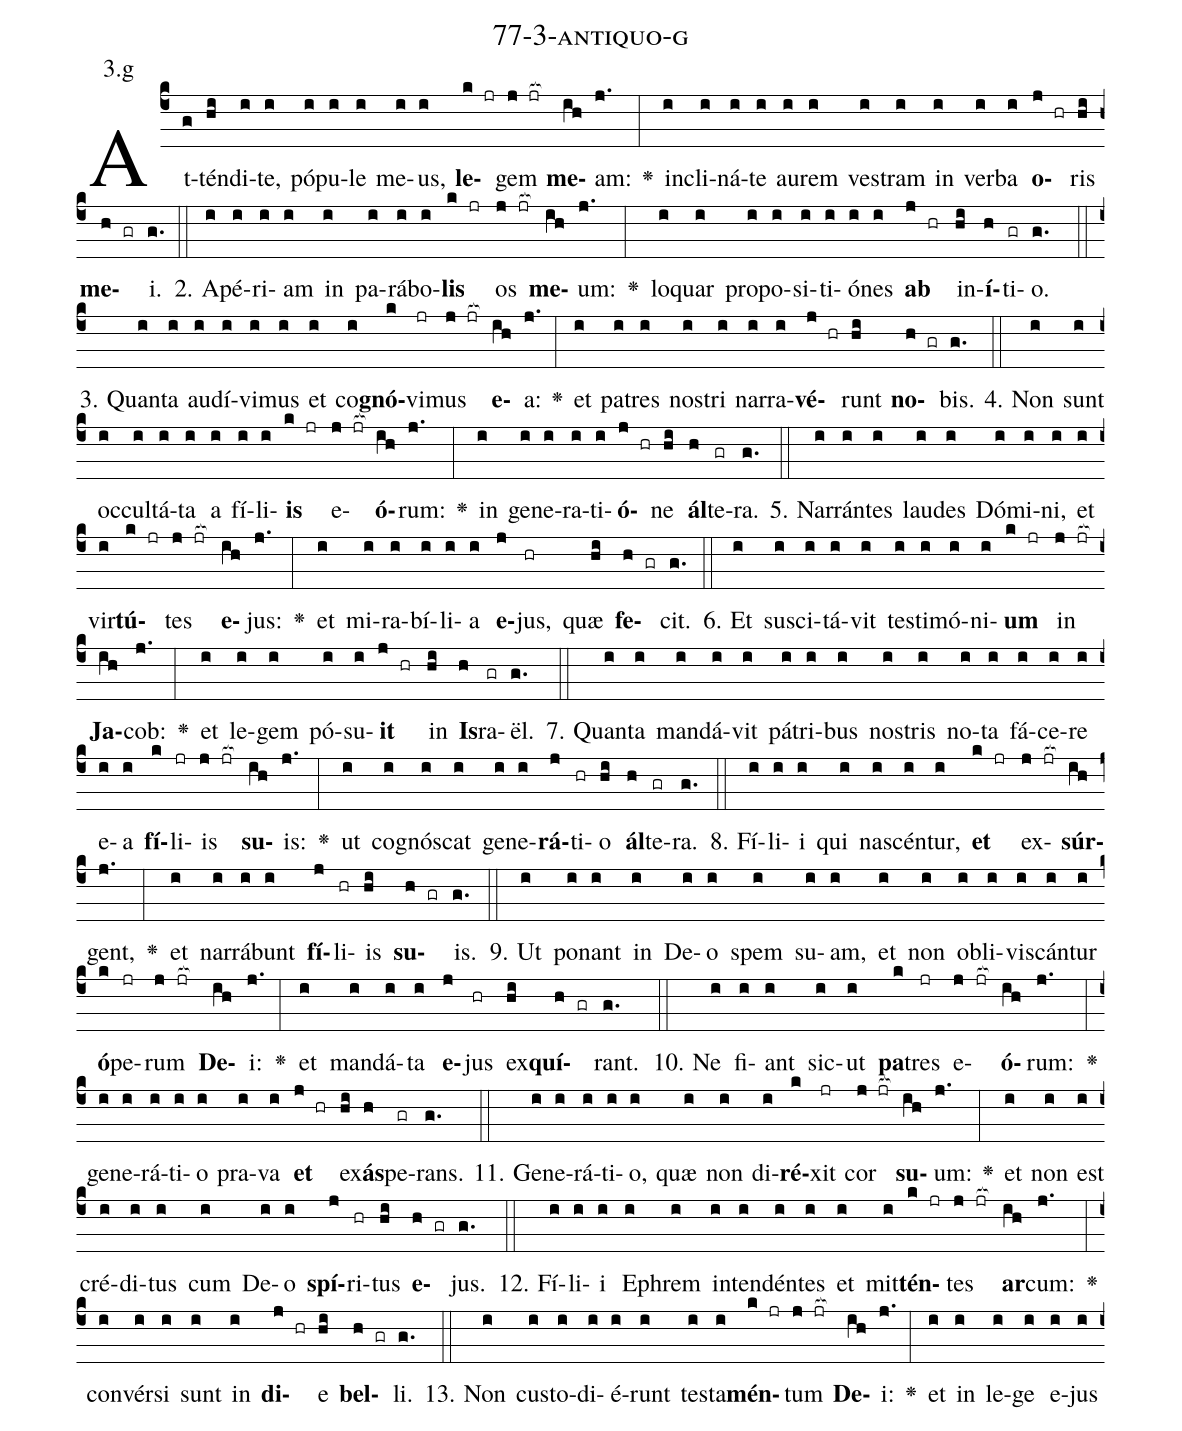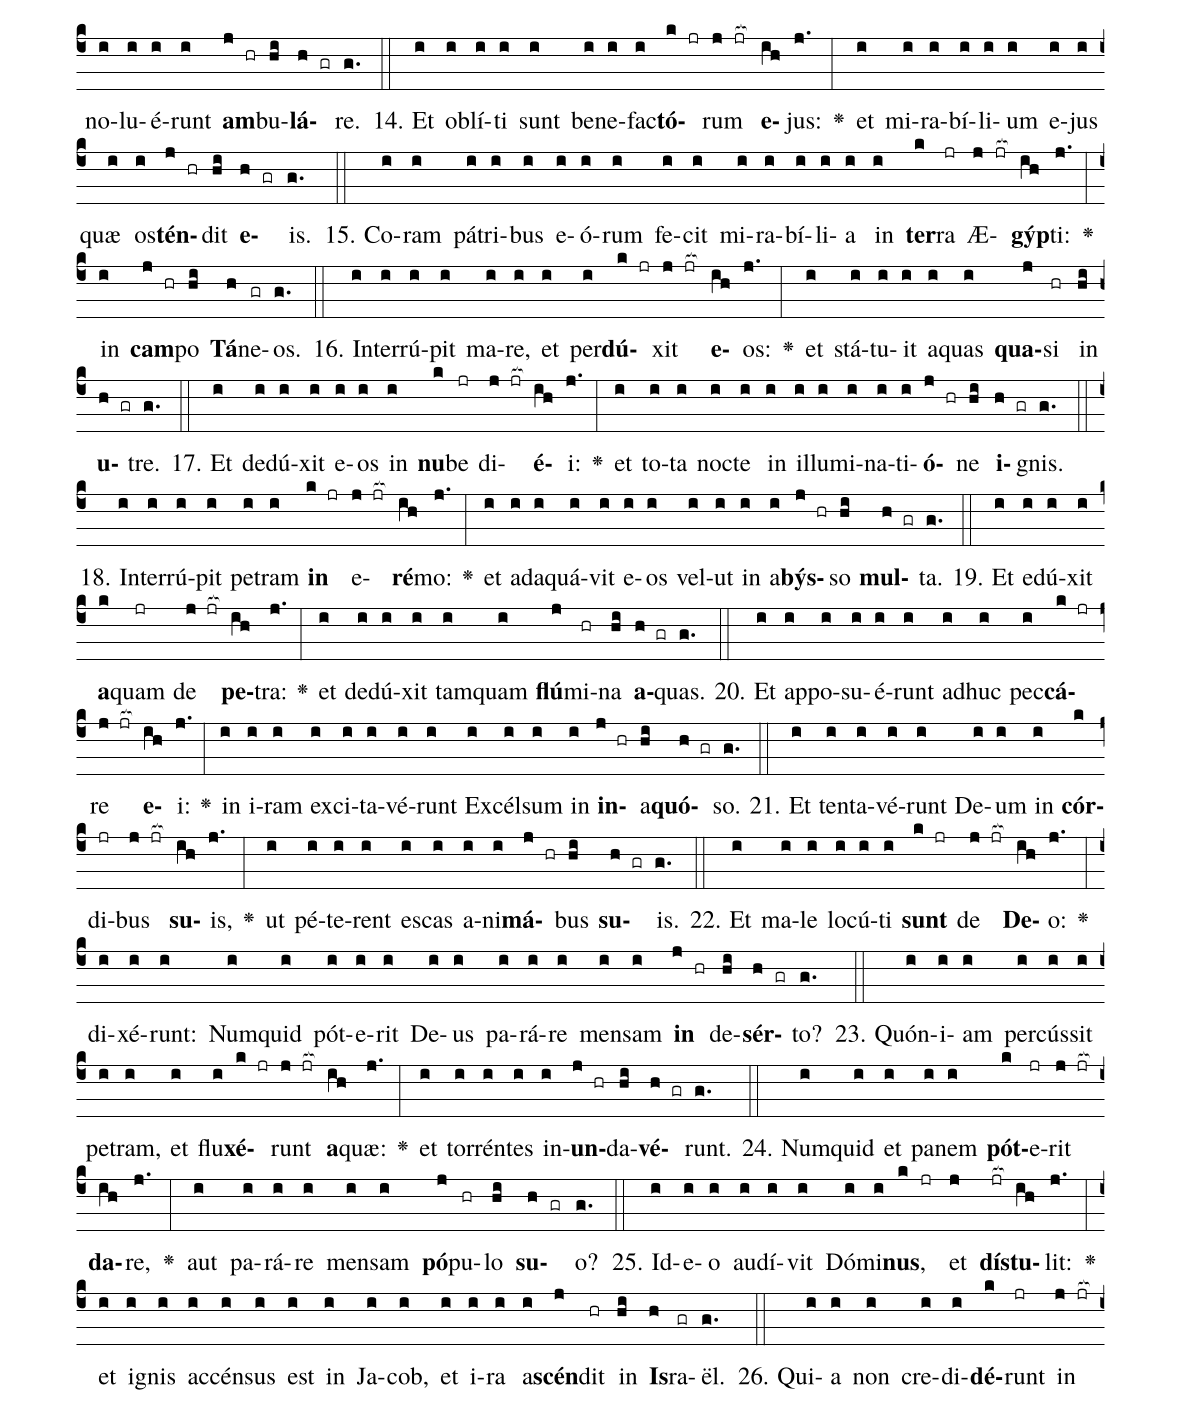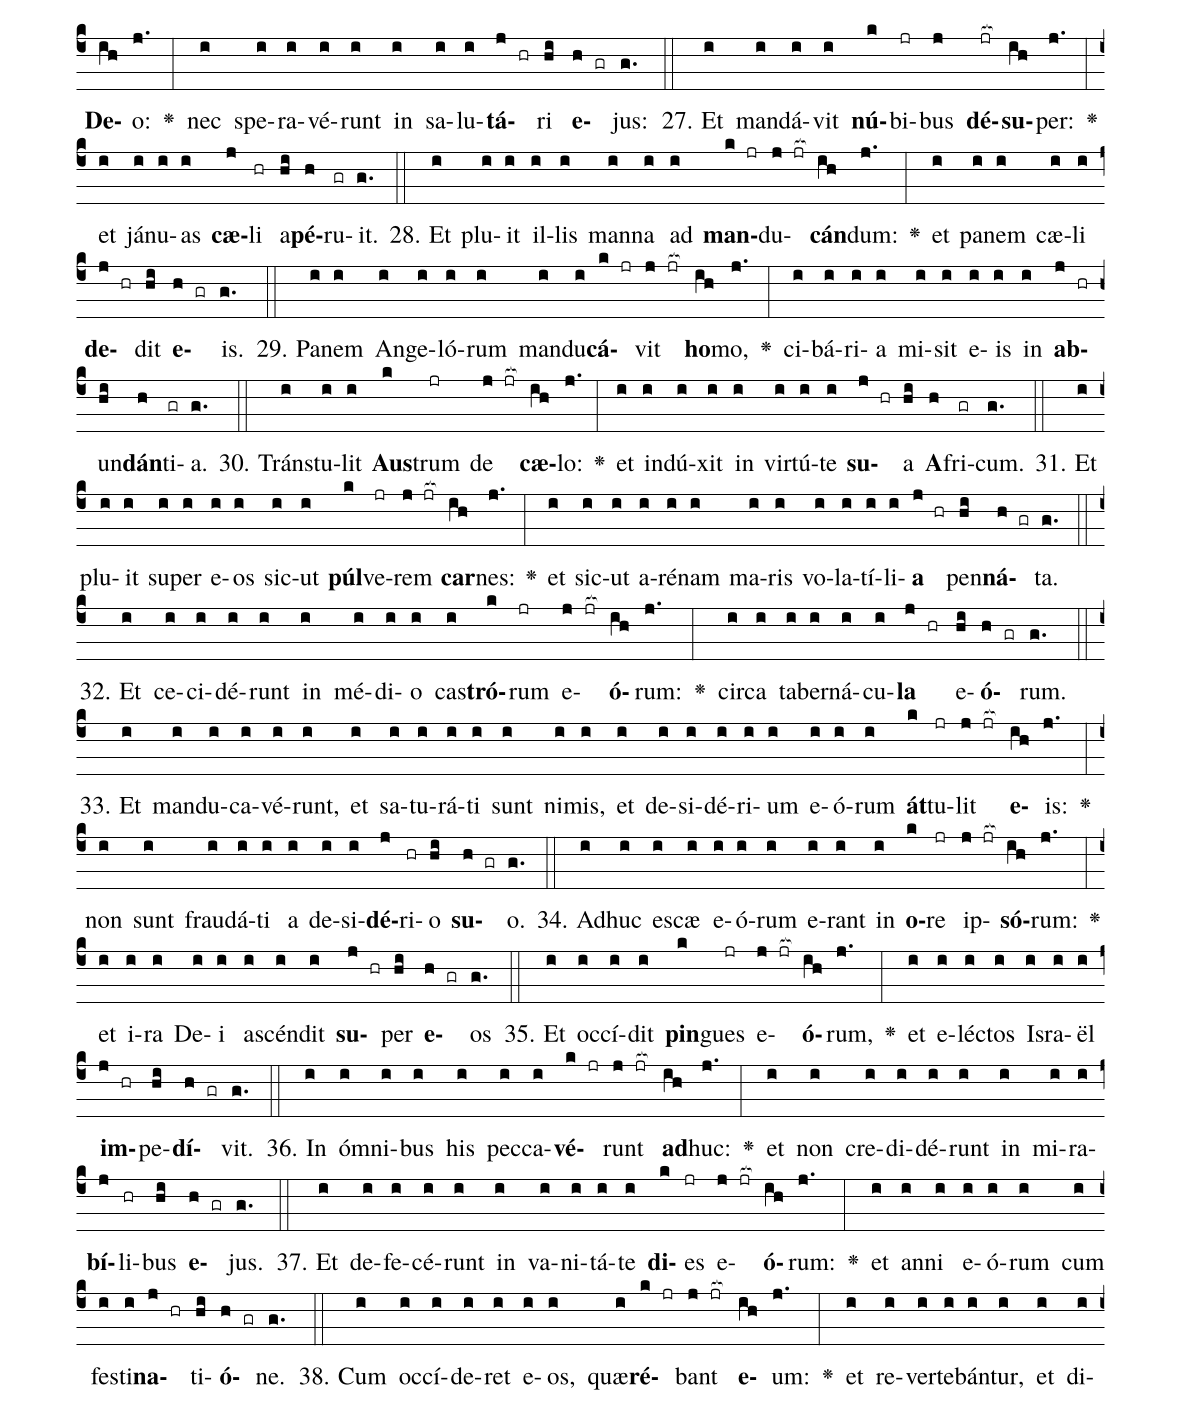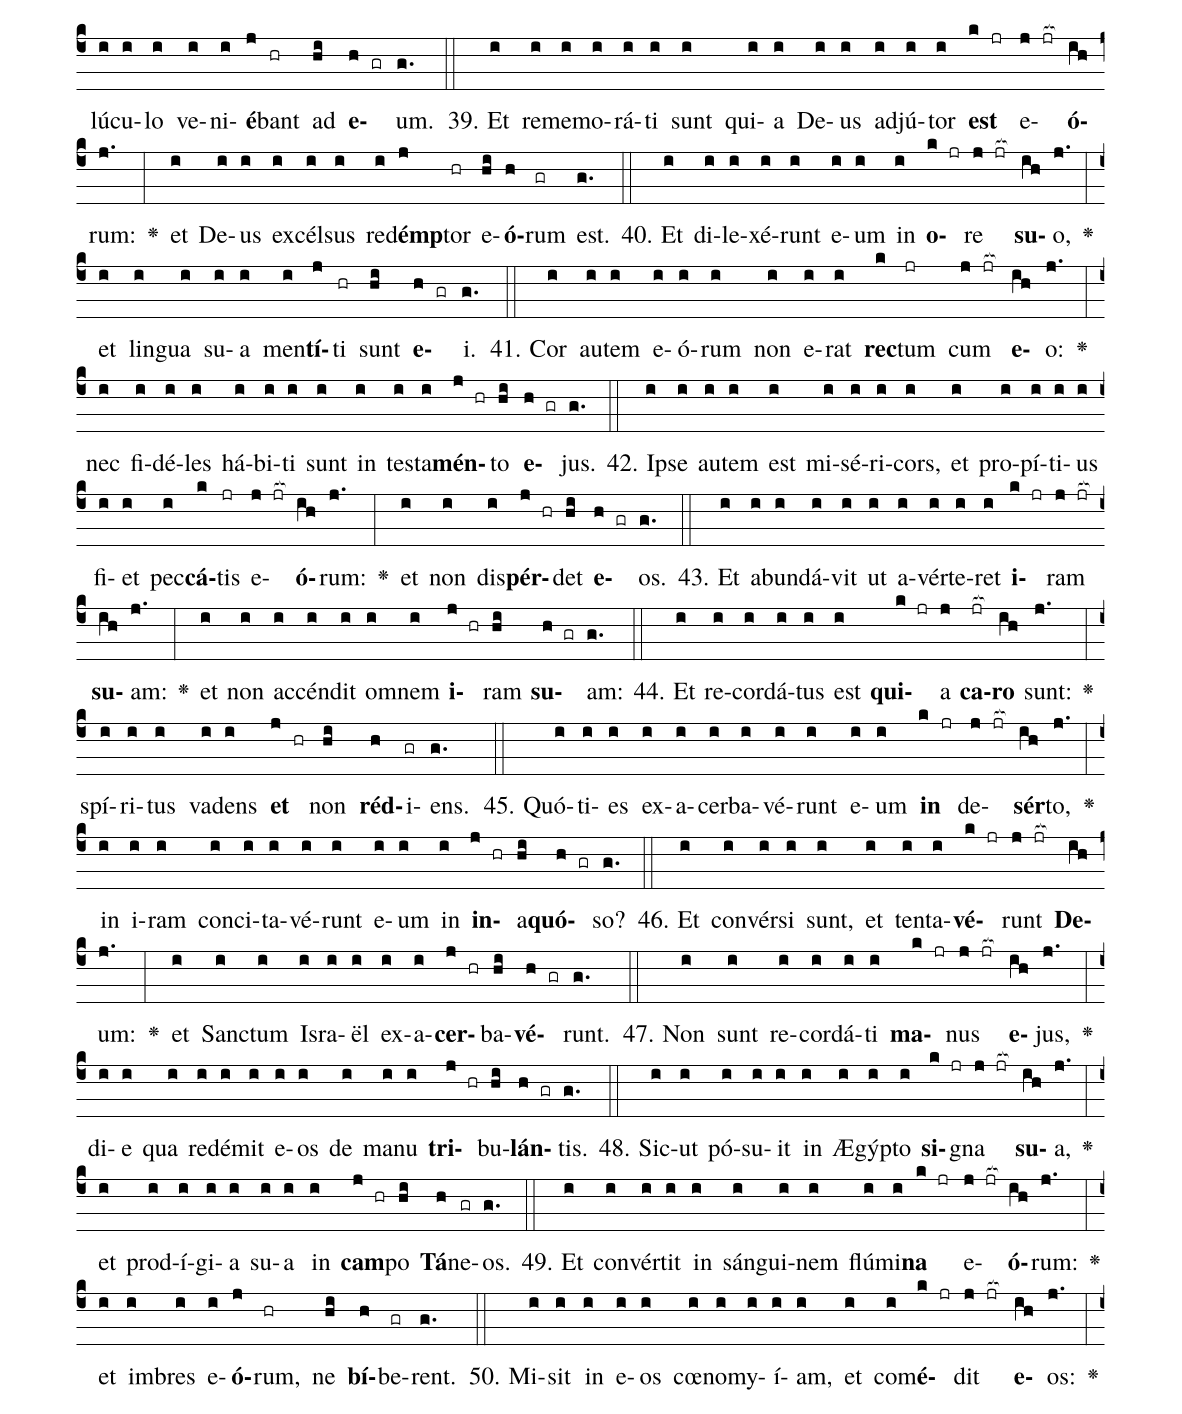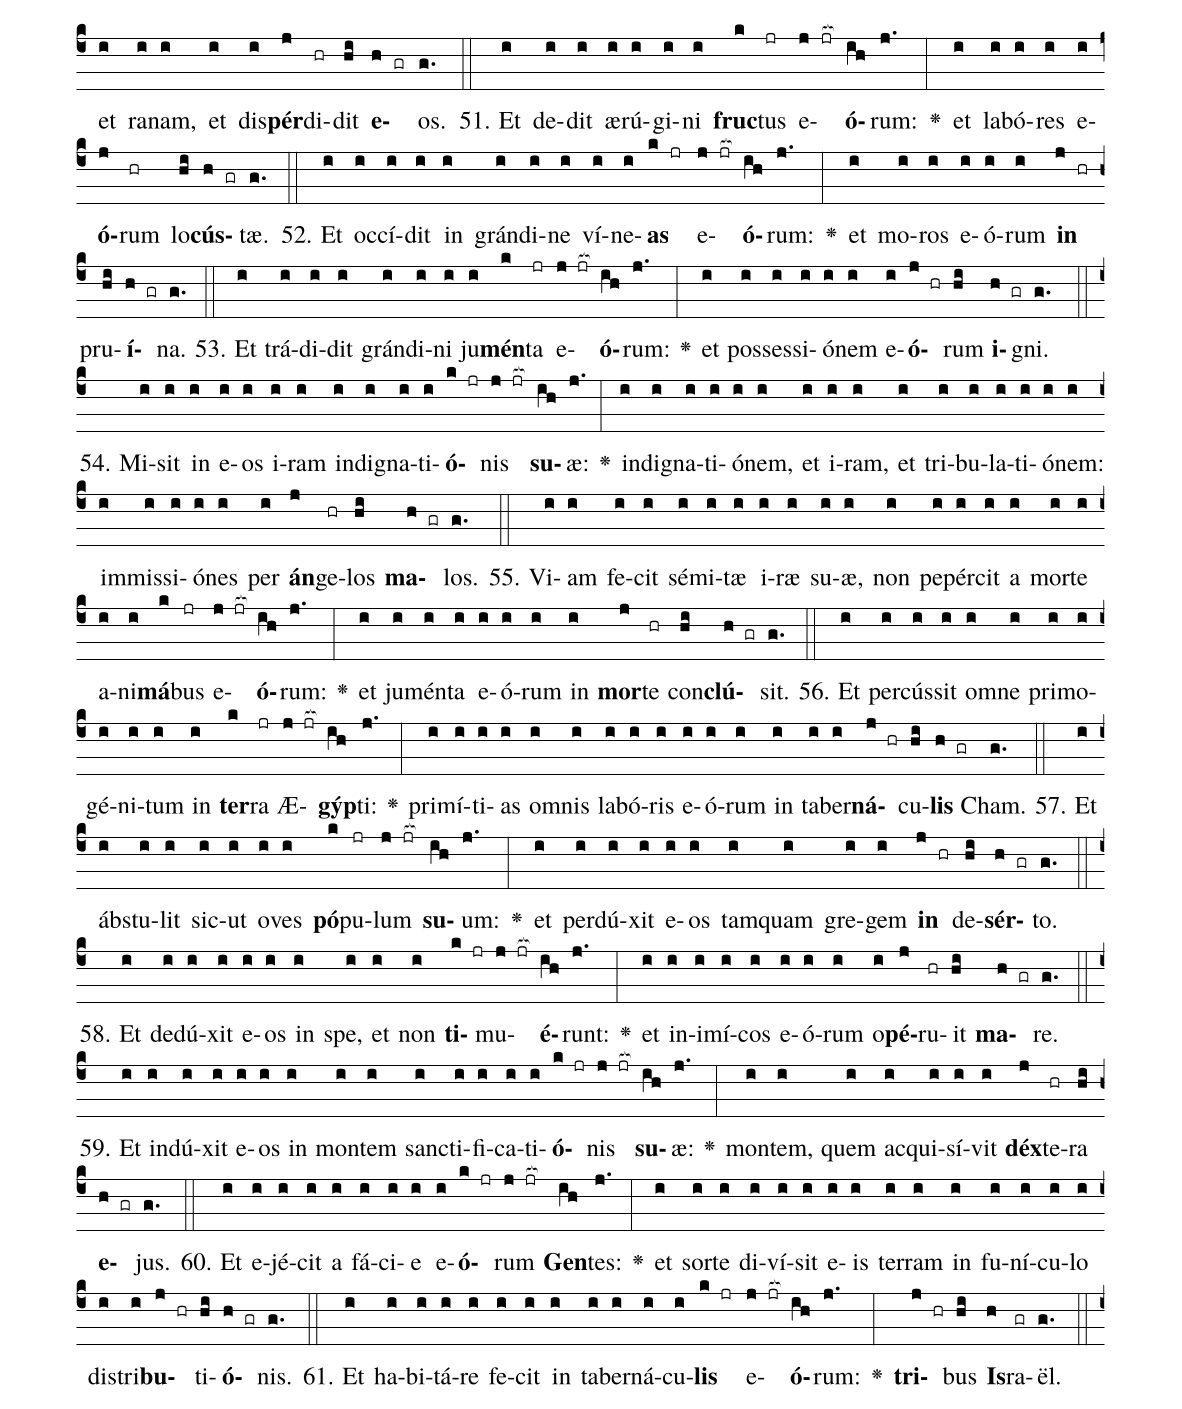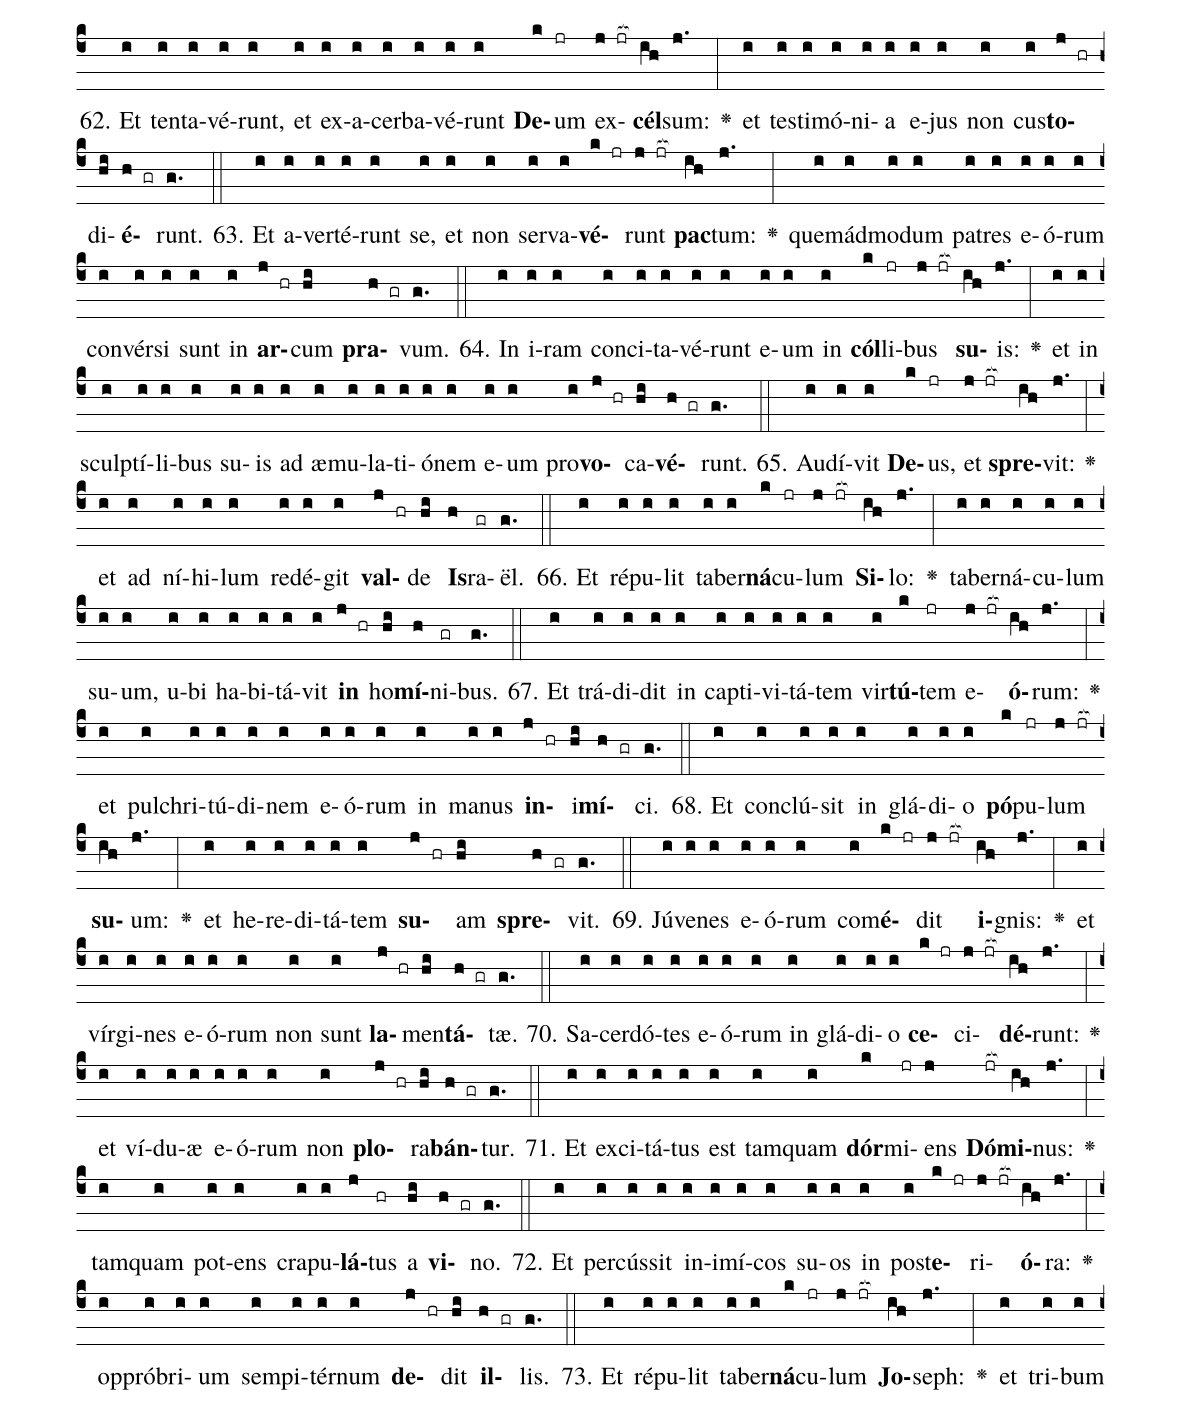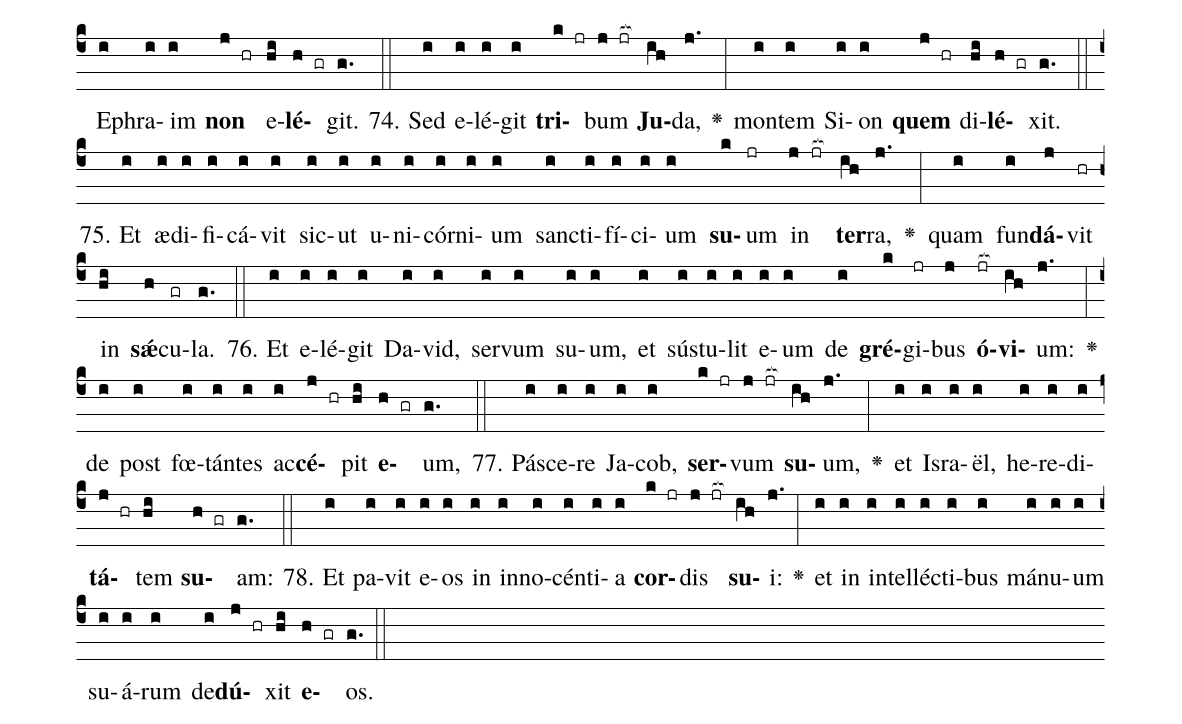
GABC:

name: 77-3-antiquo-g;
annotation: 3.g;
%%
(c4)At(g)tén(hi)di(i)te,(i) pó(i)pu(i)le(i) me(i)us,(i) <b>le</b>(k jr)gem(j jr[ocb:1{]) <b>me</b>(ih[ocb:0}])am:(j.) <v>\greheightstar</v>(:) in(i)cli(i)ná(i)te(i) au(i)rem(i) ves(i)tram(i) in(i) ver(i)ba(i) <b>o</b>(j hr)ris(hi) <b>me</b>(h gr)i.(g.) (::)
2. A(i)pé(i)ri(i)am(i) in(i) pa(i)rá(i)bo(i)<b>lis</b>(k jr) os(j jr[ocb:1{]) <b>me</b>(ih[ocb:0}])um:(j.) <v>\greheightstar</v>(:) lo(i)quar(i) pro(i)po(i)si(i)ti(i)ó(i)nes(i) <b>ab</b>(j hr) in(hi)<b>í</b>(h)ti(gr)o.(g.) (::)
3. Quan(i)ta(i) au(i)dí(i)vi(i)mus(i) et(i) co(i)<b>gnó</b>(k)vi(jr)mus(j jr[ocb:1{]) <b>e</b>(ih[ocb:0}])a:(j.) <v>\greheightstar</v>(:) et(i) pa(i)tres(i) nos(i)tri(i) nar(i)ra(i)<b>vé</b>(j hr)runt(hi) <b>no</b>(h gr)bis.(g.) (::)
4. Non(i) sunt(i) oc(i)cul(i)tá(i)ta(i) a(i) fí(i)li(i)<b>is</b>(k jr) e(j jr[ocb:1{])<b>ó</b>(ih[ocb:0}])rum:(j.) <v>\greheightstar</v>(:) in(i) ge(i)ne(i)ra(i)ti(i)<b>ó</b>(j hr)ne(hi) <b>ál</b>(h)te(gr)ra.(g.) (::)
5. Nar(i)rán(i)tes(i) lau(i)des(i) Dó(i)mi(i)ni,(i) et(i) vir(i)<b>tú</b>(k jr)tes(j jr[ocb:1{]) <b>e</b>(ih[ocb:0}])jus:(j.) <v>\greheightstar</v>(:) et(i) mi(i)ra(i)bí(i)li(i)a(i) <b>e</b>(j)jus,(hr) quæ(hi) <b>fe</b>(h gr)cit.(g.) (::)
6. Et(i) su(i)sci(i)tá(i)vit(i) tes(i)ti(i)mó(i)ni(i)<b>um</b>(k jr) in(j jr[ocb:1{]) <b>Ja</b>(ih[ocb:0}])cob:(j.) <v>\greheightstar</v>(:) et(i) le(i)gem(i) pó(i)su(i)<b>it</b>(j hr) in(hi) <b>Is</b>(h)ra(gr)ël.(g.) (::)
7. Quan(i)ta(i) man(i)dá(i)vit(i) pá(i)tri(i)bus(i) nos(i)tris(i) no(i)ta(i) fá(i)ce(i)re(i) e(i)a(i) <b>fí</b>(k)li(jr)is(j jr[ocb:1{]) <b>su</b>(ih[ocb:0}])is:(j.) <v>\greheightstar</v>(:) ut(i) co(i)gnós(i)cat(i) ge(i)ne(i)<b>rá</b>(j)ti(hr)o(hi) <b>ál</b>(h)te(gr)ra.(g.) (::)
8. Fí(i)li(i)i(i) qui(i) na(i)scén(i)tur,(i) <b>et</b>(k jr) ex(j jr[ocb:1{])<b>súr</b>(ih[ocb:0}])gent,(j.) <v>\greheightstar</v>(:) et(i) nar(i)rá(i)bunt(i) <b>fí</b>(j)li(hr)is(hi) <b>su</b>(h gr)is.(g.) (::)
9. Ut(i) po(i)nant(i) in(i) De(i)o(i) spem(i) su(i)am,(i) et(i) non(i) ob(i)li(i)vis(i)cán(i)tur(i) <b>ó</b>(k)pe(jr)rum(j jr[ocb:1{]) <b>De</b>(ih[ocb:0}])i:(j.) <v>\greheightstar</v>(:) et(i) man(i)dá(i)ta(i) <b>e</b>(j)jus(hr) ex(hi)<b>quí</b>(h gr)rant.(g.) (::)
10. Ne(i) fi(i)ant(i) sic(i)ut(i) <b>pa</b>(k)tres(jr) e(j jr[ocb:1{])<b>ó</b>(ih[ocb:0}])rum:(j.) <v>\greheightstar</v>(:) ge(i)ne(i)rá(i)ti(i)o(i) pra(i)va(i) <b>et</b>(j hr) ex(hi)<b>ás</b>(h)pe(gr)rans.(g.) (::)
11. Ge(i)ne(i)rá(i)ti(i)o,(i) quæ(i) non(i) di(i)<b>ré</b>(k)xit(jr) cor(j jr[ocb:1{]) <b>su</b>(ih[ocb:0}])um:(j.) <v>\greheightstar</v>(:) et(i) non(i) est(i) cré(i)di(i)tus(i) cum(i) De(i)o(i) <b>spí</b>(j)ri(hr)tus(hi) <b>e</b>(h gr)jus.(g.) (::)
12. Fí(i)li(i)i(i) E(i)phrem(i) in(i)ten(i)dén(i)tes(i) et(i) mit(i)<b>tén</b>(k jr)tes(j jr[ocb:1{]) <b>ar</b>(ih[ocb:0}])cum:(j.) <v>\greheightstar</v>(:) con(i)vér(i)si(i) sunt(i) in(i) <b>di</b>(j hr)e(hi) <b>bel</b>(h gr)li.(g.) (::)
13. Non(i) cus(i)to(i)di(i)é(i)runt(i) tes(i)ta(i)<b>mén</b>(k jr)tum(j jr[ocb:1{]) <b>De</b>(ih[ocb:0}])i:(j.) <v>\greheightstar</v>(:) et(i) in(i) le(i)ge(i) e(i)jus(i) no(i)lu(i)é(i)runt(i) <b>am</b>(j hr)bu(hi)<b>lá</b>(h gr)re.(g.) (::)
14. Et(i) ob(i)lí(i)ti(i) sunt(i) be(i)ne(i)fac(i)<b>tó</b>(k jr)rum(j jr[ocb:1{]) <b>e</b>(ih[ocb:0}])jus:(j.) <v>\greheightstar</v>(:) et(i) mi(i)ra(i)bí(i)li(i)um(i) e(i)jus(i) quæ(i) os(i)<b>tén</b>(j hr)dit(hi) <b>e</b>(h gr)is.(g.) (::)
15. Co(i)ram(i) pá(i)tri(i)bus(i) e(i)ó(i)rum(i) fe(i)cit(i) mi(i)ra(i)bí(i)li(i)a(i) in(i) <b>ter</b>(k)ra(jr) Æ(j jr[ocb:1{])<b>gýp</b>(ih[ocb:0}])ti:(j.) <v>\greheightstar</v>(:) in(i) <b>cam</b>(j hr)po(hi) <b>Tá</b>(h)ne(gr)os.(g.) (::)
16. In(i)ter(i)rú(i)pit(i) ma(i)re,(i) et(i) per(i)<b>dú</b>(k jr)xit(j jr[ocb:1{]) <b>e</b>(ih[ocb:0}])os:(j.) <v>\greheightstar</v>(:) et(i) stá(i)tu(i)it(i) a(i)quas(i) <b>qua</b>(j)si(hr) in(hi) <b>u</b>(h gr)tre.(g.) (::)
17. Et(i) de(i)dú(i)xit(i) e(i)os(i) in(i) <b>nu</b>(k)be(jr) di(j jr[ocb:1{])<b>é</b>(ih[ocb:0}])i:(j.) <v>\greheightstar</v>(:) et(i) to(i)ta(i) noc(i)te(i) in(i) il(i)lu(i)mi(i)na(i)ti(i)<b>ó</b>(j hr)ne(hi) <b>i</b>(h gr)gnis.(g.) (::)
18. In(i)ter(i)rú(i)pit(i) pe(i)tram(i) <b>in</b>(k jr) e(j jr[ocb:1{])<b>ré</b>(ih[ocb:0}])mo:(j.) <v>\greheightstar</v>(:) et(i) ad(i)a(i)quá(i)vit(i) e(i)os(i) vel(i)ut(i) in(i) a(i)<b>býs</b>(j hr)so(hi) <b>mul</b>(h gr)ta.(g.) (::)
19. Et(i) e(i)dú(i)xit(i) <b>a</b>(k)quam(jr) de(j jr[ocb:1{]) <b>pe</b>(ih[ocb:0}])tra:(j.) <v>\greheightstar</v>(:) et(i) de(i)dú(i)xit(i) tam(i)quam(i) <b>flú</b>(j)mi(hr)na(hi) <b>a</b>(h gr)quas.(g.) (::)
20. Et(i) ap(i)po(i)su(i)é(i)runt(i) ad(i)huc(i) pec(i)<b>cá</b>(k jr)re(j jr[ocb:1{]) <b>e</b>(ih[ocb:0}])i:(j.) <v>\greheightstar</v>(:) in(i) i(i)ram(i) ex(i)ci(i)ta(i)vé(i)runt(i) Ex(i)cél(i)sum(i) in(i) <b>in</b>(j hr)a(hi)<b>quó</b>(h gr)so.(g.) (::)
21. Et(i) ten(i)ta(i)vé(i)runt(i) De(i)um(i) in(i) <b>cór</b>(k)di(jr)bus(j jr[ocb:1{]) <b>su</b>(ih[ocb:0}])is,(j.) <v>\greheightstar</v>(:) ut(i) pé(i)te(i)rent(i) es(i)cas(i) a(i)ni(i)<b>má</b>(j hr)bus(hi) <b>su</b>(h gr)is.(g.) (::)
22. Et(i) ma(i)le(i) lo(i)cú(i)ti(i) <b>sunt</b>(k jr) de(j jr[ocb:1{]) <b>De</b>(ih[ocb:0}])o:(j.) <v>\greheightstar</v>(:) di(i)xé(i)runt:(i) Num(i)quid(i) pót(i)e(i)rit(i) De(i)us(i) pa(i)rá(i)re(i) men(i)sam(i) <b>in</b>(j hr) de(hi)<b>sér</b>(h gr)to?(g.) (::)
23. Quón(i)i(i)am(i) per(i)cús(i)sit(i) pe(i)tram,(i) et(i) flu(i)<b>xé</b>(k jr)runt(j jr[ocb:1{]) <b>a</b>(ih[ocb:0}])quæ:(j.) <v>\greheightstar</v>(:) et(i) tor(i)rén(i)tes(i) in(i)<b>un</b>(j hr)da(hi)<b>vé</b>(h gr)runt.(g.) (::)
24. Num(i)quid(i) et(i) pa(i)nem(i) <b>pót</b>(k)e(jr)rit(j jr[ocb:1{]) <b>da</b>(ih[ocb:0}])re,(j.) <v>\greheightstar</v>(:) aut(i) pa(i)rá(i)re(i) men(i)sam(i) <b>pó</b>(j)pu(hr)lo(hi) <b>su</b>(h gr)o?(g.) (::)
25. Id(i)e(i)o(i) au(i)dí(i)vit(i) Dó(i)mi(i)<b>nus</b>,(k jr) et(j) <b>dís</b>(jr[ocb:1{])<b>tu</b>(ih[ocb:0}])lit:(j.) <v>\greheightstar</v>(:) et(i) i(i)gnis(i) ac(i)cén(i)sus(i) est(i) in(i) Ja(i)cob,(i) et(i) i(i)ra(i) a(i)<b>scén</b>(j)dit(hr) in(hi) <b>Is</b>(h)ra(gr)ël.(g.) (::)
26. Qui(i)a(i) non(i) cre(i)di(i)<b>dé</b>(k)runt(jr) in(j jr[ocb:1{]) <b>De</b>(ih[ocb:0}])o:(j.) <v>\greheightstar</v>(:) nec(i) spe(i)ra(i)vé(i)runt(i) in(i) sa(i)lu(i)<b>tá</b>(j hr)ri(hi) <b>e</b>(h gr)jus:(g.) (::)
27. Et(i) man(i)dá(i)vit(i) <b>nú</b>(k)bi(jr)bus(j) <b>dé</b>(jr[ocb:1{])<b>su</b>(ih[ocb:0}])per:(j.) <v>\greheightstar</v>(:) et(i) já(i)nu(i)as(i) <b>cæ</b>(j)li(hr) a(hi)<b>pé</b>(h)ru(gr)it.(g.) (::)
28. Et(i) plu(i)it(i) il(i)lis(i) man(i)na(i) ad(i) <b>man</b>(k jr)du(j jr[ocb:1{])<b>cán</b>(ih[ocb:0}])dum:(j.) <v>\greheightstar</v>(:) et(i) pa(i)nem(i) cæ(i)li(i) <b>de</b>(j hr)dit(hi) <b>e</b>(h gr)is.(g.) (::)
29. Pa(i)nem(i) An(i)ge(i)ló(i)rum(i) man(i)du(i)<b>cá</b>(k jr)vit(j jr[ocb:1{]) <b>ho</b>(ih[ocb:0}])mo,(j.) <v>\greheightstar</v>(:) ci(i)bá(i)ri(i)a(i) mi(i)sit(i) e(i)is(i) in(i) <b>ab</b>(j hr)un(hi)<b>dán</b>(h)ti(gr)a.(g.) (::)
30. Tráns(i)tu(i)lit(i) <b>Aus</b>(k)trum(jr) de(j jr[ocb:1{]) <b>cæ</b>(ih[ocb:0}])lo:(j.) <v>\greheightstar</v>(:) et(i) in(i)dú(i)xit(i) in(i) vir(i)tú(i)te(i) <b>su</b>(j hr)a(hi) <b>A</b>(h)fri(gr)cum.(g.) (::)
31. Et(i) plu(i)it(i) su(i)per(i) e(i)os(i) sic(i)ut(i) <b>púl</b>(k)ve(jr)rem(j jr[ocb:1{]) <b>car</b>(ih[ocb:0}])nes:(j.) <v>\greheightstar</v>(:) et(i) sic(i)ut(i) a(i)ré(i)nam(i) ma(i)ris(i) vo(i)la(i)tí(i)li(i)<b>a</b>(j hr) pen(hi)<b>ná</b>(h gr)ta.(g.) (::)
32. Et(i) ce(i)ci(i)dé(i)runt(i) in(i) mé(i)di(i)o(i) cas(i)<b>tró</b>(k)rum(jr) e(j jr[ocb:1{])<b>ó</b>(ih[ocb:0}])rum:(j.) <v>\greheightstar</v>(:) cir(i)ca(i) ta(i)ber(i)ná(i)cu(i)<b>la</b>(j hr) e(hi)<b>ó</b>(h gr)rum.(g.) (::)
33. Et(i) man(i)du(i)ca(i)vé(i)runt,(i) et(i) sa(i)tu(i)rá(i)ti(i) sunt(i) ni(i)mis,(i) et(i) de(i)si(i)dé(i)ri(i)um(i) e(i)ó(i)rum(i) <b>át</b>(k)tu(jr)lit(j jr[ocb:1{]) <b>e</b>(ih[ocb:0}])is:(j.) <v>\greheightstar</v>(:) non(i) sunt(i) frau(i)dá(i)ti(i) a(i) de(i)si(i)<b>dé</b>(j)ri(hr)o(hi) <b>su</b>(h gr)o.(g.) (::)
34. Ad(i)huc(i) e(i)scæ(i) e(i)ó(i)rum(i) e(i)rant(i) in(i) <b>o</b>(k)re(jr) ip(j jr[ocb:1{])<b>só</b>(ih[ocb:0}])rum:(j.) <v>\greheightstar</v>(:) et(i) i(i)ra(i) De(i)i(i) a(i)scén(i)dit(i) <b>su</b>(j hr)per(hi) <b>e</b>(h gr)os(g.) (::)
35. Et(i) oc(i)cí(i)dit(i) <b>pin</b>(k)gues(jr) e(j jr[ocb:1{])<b>ó</b>(ih[ocb:0}])rum,(j.) <v>\greheightstar</v>(:) et(i) e(i)léc(i)tos(i) Is(i)ra(i)ël(i) <b>im</b>(j hr)pe(hi)<b>dí</b>(h gr)vit.(g.) (::)
36. In(i) óm(i)ni(i)bus(i) his(i) pec(i)ca(i)<b>vé</b>(k jr)runt(j jr[ocb:1{]) <b>ad</b>(ih[ocb:0}])huc:(j.) <v>\greheightstar</v>(:) et(i) non(i) cre(i)di(i)dé(i)runt(i) in(i) mi(i)ra(i)<b>bí</b>(j)li(hr)bus(hi) <b>e</b>(h gr)jus.(g.) (::)
37. Et(i) de(i)fe(i)cé(i)runt(i) in(i) va(i)ni(i)tá(i)te(i) <b>di</b>(k)es(jr) e(j jr[ocb:1{])<b>ó</b>(ih[ocb:0}])rum:(j.) <v>\greheightstar</v>(:) et(i) an(i)ni(i) e(i)ó(i)rum(i) cum(i) fes(i)ti(i)<b>na</b>(j hr)ti(hi)<b>ó</b>(h gr)ne.(g.) (::)
38. Cum(i) oc(i)cí(i)de(i)ret(i) e(i)os,(i) quæ(i)<b>ré</b>(k jr)bant(j jr[ocb:1{]) <b>e</b>(ih[ocb:0}])um:(j.) <v>\greheightstar</v>(:) et(i) re(i)ver(i)te(i)bán(i)tur,(i) et(i) di(i)lú(i)cu(i)lo(i) ve(i)ni(i)<b>é</b>(j)bant(hr) ad(hi) <b>e</b>(h gr)um.(g.) (::)
39. Et(i) re(i)me(i)mo(i)rá(i)ti(i) sunt(i) qui(i)a(i) De(i)us(i) ad(i)jú(i)tor(i) <b>est</b>(k jr) e(j jr[ocb:1{])<b>ó</b>(ih[ocb:0}])rum:(j.) <v>\greheightstar</v>(:) et(i) De(i)us(i) ex(i)cél(i)sus(i) red(i)<b>émp</b>(j)tor(hr) e(hi)<b>ó</b>(h)rum(gr) est.(g.) (::)
40. Et(i) di(i)le(i)xé(i)runt(i) e(i)um(i) in(i) <b>o</b>(k jr)re(j jr[ocb:1{]) <b>su</b>(ih[ocb:0}])o,(j.) <v>\greheightstar</v>(:) et(i) lin(i)gua(i) su(i)a(i) men(i)<b>tí</b>(j)ti(hr) sunt(hi) <b>e</b>(h gr)i.(g.) (::)
41. Cor(i) au(i)tem(i) e(i)ó(i)rum(i) non(i) e(i)rat(i) <b>rec</b>(k)tum(jr) cum(j jr[ocb:1{]) <b>e</b>(ih[ocb:0}])o:(j.) <v>\greheightstar</v>(:) nec(i) fi(i)dé(i)les(i) há(i)bi(i)ti(i) sunt(i) in(i) tes(i)ta(i)<b>mén</b>(j hr)to(hi) <b>e</b>(h gr)jus.(g.) (::)
42. Ip(i)se(i) au(i)tem(i) est(i) mi(i)sé(i)ri(i)cors,(i) et(i) pro(i)pí(i)ti(i)us(i) fi(i)et(i) pec(i)<b>cá</b>(k)tis(jr) e(j jr[ocb:1{])<b>ó</b>(ih[ocb:0}])rum:(j.) <v>\greheightstar</v>(:) et(i) non(i) dis(i)<b>pér</b>(j hr)det(hi) <b>e</b>(h gr)os.(g.) (::)
43. Et(i) ab(i)un(i)dá(i)vit(i) ut(i) a(i)vér(i)te(i)ret(i) <b>i</b>(k jr)ram(j jr[ocb:1{]) <b>su</b>(ih[ocb:0}])am:(j.) <v>\greheightstar</v>(:) et(i) non(i) ac(i)cén(i)dit(i) om(i)nem(i) <b>i</b>(j hr)ram(hi) <b>su</b>(h gr)am:(g.) (::)
44. Et(i) re(i)cor(i)dá(i)tus(i) est(i) <b>qui</b>(k jr)a(j) <b>ca</b>(jr[ocb:1{])<b>ro</b>(ih[ocb:0}]) sunt:(j.) <v>\greheightstar</v>(:) spí(i)ri(i)tus(i) va(i)dens(i) <b>et</b>(j hr) non(hi) <b>réd</b>(h)i(gr)ens.(g.) (::)
45. Quó(i)ti(i)es(i) ex(i)a(i)cer(i)ba(i)vé(i)runt(i) e(i)um(i) <b>in</b>(k jr) de(j jr[ocb:1{])<b>sér</b>(ih[ocb:0}])to,(j.) <v>\greheightstar</v>(:) in(i) i(i)ram(i) con(i)ci(i)ta(i)vé(i)runt(i) e(i)um(i) in(i) <b>in</b>(j hr)a(hi)<b>quó</b>(h gr)so?(g.) (::)
46. Et(i) con(i)vér(i)si(i) sunt,(i) et(i) ten(i)ta(i)<b>vé</b>(k jr)runt(j jr[ocb:1{]) <b>De</b>(ih[ocb:0}])um:(j.) <v>\greheightstar</v>(:) et(i) Sanc(i)tum(i) Is(i)ra(i)ël(i) ex(i)a(i)<b>cer</b>(j hr)ba(hi)<b>vé</b>(h gr)runt.(g.) (::)
47. Non(i) sunt(i) re(i)cor(i)dá(i)ti(i) <b>ma</b>(k jr)nus(j jr[ocb:1{]) <b>e</b>(ih[ocb:0}])jus,(j.) <v>\greheightstar</v>(:) di(i)e(i) qua(i) red(i)é(i)mit(i) e(i)os(i) de(i) ma(i)nu(i) <b>tri</b>(j hr)bu(hi)<b>lán</b>(h gr)tis.(g.) (::)
48. Sic(i)ut(i) pó(i)su(i)it(i) in(i) Æ(i)gýp(i)to(i) <b>si</b>(k jr)gna(j jr[ocb:1{]) <b>su</b>(ih[ocb:0}])a,(j.) <v>\greheightstar</v>(:) et(i) prod(i)í(i)gi(i)a(i) su(i)a(i) in(i) <b>cam</b>(j hr)po(hi) <b>Tá</b>(h)ne(gr)os.(g.) (::)
49. Et(i) con(i)vér(i)tit(i) in(i) sán(i)gui(i)nem(i) flú(i)mi(i)<b>na</b>(k jr) e(j jr[ocb:1{])<b>ó</b>(ih[ocb:0}])rum:(j.) <v>\greheightstar</v>(:) et(i) im(i)bres(i) e(i)<b>ó</b>(j)rum,(hr) ne(hi) <b>bí</b>(h)be(gr)rent.(g.) (::)
50. Mi(i)sit(i) in(i) e(i)os(i) cœ(i)no(i)my(i)í(i)am,(i) et(i) com(i)<b>é</b>(k jr)dit(j jr[ocb:1{]) <b>e</b>(ih[ocb:0}])os:(j.) <v>\greheightstar</v>(:) et(i) ra(i)nam,(i) et(i) dis(i)<b>pér</b>(j)di(hr)dit(hi) <b>e</b>(h gr)os.(g.) (::)
51. Et(i) de(i)dit(i) æ(i)rú(i)gi(i)ni(i) <b>fruc</b>(k)tus(jr) e(j jr[ocb:1{])<b>ó</b>(ih[ocb:0}])rum:(j.) <v>\greheightstar</v>(:) et(i) la(i)bó(i)res(i) e(i)<b>ó</b>(j)rum(hr) lo(hi)<b>cús</b>(h gr)tæ.(g.) (::)
52. Et(i) oc(i)cí(i)dit(i) in(i) grán(i)di(i)ne(i) ví(i)ne(i)<b>as</b>(k jr) e(j jr[ocb:1{])<b>ó</b>(ih[ocb:0}])rum:(j.) <v>\greheightstar</v>(:) et(i) mo(i)ros(i) e(i)ó(i)rum(i) <b>in</b>(j hr) pru(hi)<b>í</b>(h gr)na.(g.) (::)
53. Et(i) trá(i)di(i)dit(i) grán(i)di(i)ni(i) ju(i)<b>mén</b>(k)ta(jr) e(j jr[ocb:1{])<b>ó</b>(ih[ocb:0}])rum:(j.) <v>\greheightstar</v>(:) et(i) pos(i)ses(i)si(i)ó(i)nem(i) e(i)<b>ó</b>(j hr)rum(hi) <b>i</b>(h gr)gni.(g.) (::)
54. Mi(i)sit(i) in(i) e(i)os(i) i(i)ram(i) in(i)di(i)gna(i)ti(i)<b>ó</b>(k jr)nis(j jr[ocb:1{]) <b>su</b>(ih[ocb:0}])æ:(j.) <v>\greheightstar</v>(:) in(i)di(i)gna(i)ti(i)ó(i)nem,(i) et(i) i(i)ram,(i) et(i) tri(i)bu(i)la(i)ti(i)ó(i)nem:(i) im(i)mis(i)si(i)ó(i)nes(i) per(i) <b>án</b>(j)ge(hr)los(hi) <b>ma</b>(h gr)los.(g.) (::)
55. Vi(i)am(i) fe(i)cit(i) sé(i)mi(i)tæ(i) i(i)ræ(i) su(i)æ,(i) non(i) pe(i)pér(i)cit(i) a(i) mor(i)te(i) a(i)ni(i)<b>má</b>(k)bus(jr) e(j jr[ocb:1{])<b>ó</b>(ih[ocb:0}])rum:(j.) <v>\greheightstar</v>(:) et(i) ju(i)mén(i)ta(i) e(i)ó(i)rum(i) in(i) <b>mor</b>(j)te(hr) con(hi)<b>clú</b>(h gr)sit.(g.) (::)
56. Et(i) per(i)cús(i)sit(i) om(i)ne(i) pri(i)mo(i)gé(i)ni(i)tum(i) in(i) <b>ter</b>(k)ra(jr) Æ(j jr[ocb:1{])<b>gýp</b>(ih[ocb:0}])ti:(j.) <v>\greheightstar</v>(:) pri(i)mí(i)ti(i)as(i) om(i)nis(i) la(i)bó(i)ris(i) e(i)ó(i)rum(i) in(i) ta(i)ber(i)<b>ná</b>(j hr)cu(hi)<b>lis</b>(h gr) Cham.(g.) (::)
57. Et(i) ábs(i)tu(i)lit(i) sic(i)ut(i) o(i)ves(i) <b>pó</b>(k)pu(jr)lum(j jr[ocb:1{]) <b>su</b>(ih[ocb:0}])um:(j.) <v>\greheightstar</v>(:) et(i) per(i)dú(i)xit(i) e(i)os(i) tam(i)quam(i) gre(i)gem(i) <b>in</b>(j hr) de(hi)<b>sér</b>(h gr)to.(g.) (::)
58. Et(i) de(i)dú(i)xit(i) e(i)os(i) in(i) spe,(i) et(i) non(i) <b>ti</b>(k jr)mu(j jr[ocb:1{])<b>é</b>(ih[ocb:0}])runt:(j.) <v>\greheightstar</v>(:) et(i) in(i)i(i)mí(i)cos(i) e(i)ó(i)rum(i) o(i)<b>pé</b>(j)ru(hr)it(hi) <b>ma</b>(h gr)re.(g.) (::)
59. Et(i) in(i)dú(i)xit(i) e(i)os(i) in(i) mon(i)tem(i) sanc(i)ti(i)fi(i)ca(i)ti(i)<b>ó</b>(k jr)nis(j jr[ocb:1{]) <b>su</b>(ih[ocb:0}])æ:(j.) <v>\greheightstar</v>(:) mon(i)tem,(i) quem(i) ac(i)qui(i)sí(i)vit(i) <b>déx</b>(j)te(hr)ra(hi) <b>e</b>(h gr)jus.(g.) (::)
60. Et(i) e(i)jé(i)cit(i) a(i) fá(i)ci(i)e(i) e(i)<b>ó</b>(k jr)rum(j jr[ocb:1{]) <b>Gen</b>(ih[ocb:0}])tes:(j.) <v>\greheightstar</v>(:) et(i) sor(i)te(i) di(i)ví(i)sit(i) e(i)is(i) ter(i)ram(i) in(i) fu(i)ní(i)cu(i)lo(i) dis(i)tri(i)<b>bu</b>(j hr)ti(hi)<b>ó</b>(h gr)nis.(g.) (::)
61. Et(i) ha(i)bi(i)tá(i)re(i) fe(i)cit(i) in(i) ta(i)ber(i)ná(i)cu(i)<b>lis</b>(k jr) e(j jr[ocb:1{])<b>ó</b>(ih[ocb:0}])rum:(j.) <v>\greheightstar</v>(:) <b>tri</b>(j hr)bus(hi) <b>Is</b>(h)ra(gr)ël.(g.) (::)
62. Et(i) ten(i)ta(i)vé(i)runt,(i) et(i) ex(i)a(i)cer(i)ba(i)vé(i)runt(i) <b>De</b>(k)um(jr) ex(j jr[ocb:1{])<b>cél</b>(ih[ocb:0}])sum:(j.) <v>\greheightstar</v>(:) et(i) tes(i)ti(i)mó(i)ni(i)a(i) e(i)jus(i) non(i) cus(i)<b>to</b>(j hr)di(hi)<b>é</b>(h gr)runt.(g.) (::)
63. Et(i) a(i)ver(i)té(i)runt(i) se,(i) et(i) non(i) ser(i)va(i)<b>vé</b>(k jr)runt(j jr[ocb:1{]) <b>pac</b>(ih[ocb:0}])tum:(j.) <v>\greheightstar</v>(:) quem(i)ád(i)mo(i)dum(i) pa(i)tres(i) e(i)ó(i)rum(i) con(i)vér(i)si(i) sunt(i) in(i) <b>ar</b>(j hr)cum(hi) <b>pra</b>(h gr)vum.(g.) (::)
64. In(i) i(i)ram(i) con(i)ci(i)ta(i)vé(i)runt(i) e(i)um(i) in(i) <b>cól</b>(k)li(jr)bus(j jr[ocb:1{]) <b>su</b>(ih[ocb:0}])is:(j.) <v>\greheightstar</v>(:) et(i) in(i) sculp(i)tí(i)li(i)bus(i) su(i)is(i) ad(i) æ(i)mu(i)la(i)ti(i)ó(i)nem(i) e(i)um(i) pro(i)<b>vo</b>(j hr)ca(hi)<b>vé</b>(h gr)runt.(g.) (::)
65. Au(i)dí(i)vit(i) <b>De</b>(k)us,(jr) et(j jr[ocb:1{]) <b>spre</b>(ih[ocb:0}])vit:(j.) <v>\greheightstar</v>(:) et(i) ad(i) ní(i)hi(i)lum(i) red(i)é(i)git(i) <b>val</b>(j hr)de(hi) <b>Is</b>(h)ra(gr)ël.(g.) (::)
66. Et(i) ré(i)pu(i)lit(i) ta(i)ber(i)<b>ná</b>(k)cu(jr)lum(j jr[ocb:1{]) <b>Si</b>(ih[ocb:0}])lo:(j.) <v>\greheightstar</v>(:) ta(i)ber(i)ná(i)cu(i)lum(i) su(i)um,(i) u(i)bi(i) ha(i)bi(i)tá(i)vit(i) <b>in</b>(j hr) ho(hi)<b>mí</b>(h)ni(gr)bus.(g.) (::)
67. Et(i) trá(i)di(i)dit(i) in(i) cap(i)ti(i)vi(i)tá(i)tem(i) vir(i)<b>tú</b>(k)tem(jr) e(j jr[ocb:1{])<b>ó</b>(ih[ocb:0}])rum:(j.) <v>\greheightstar</v>(:) et(i) pul(i)chri(i)tú(i)di(i)nem(i) e(i)ó(i)rum(i) in(i) ma(i)nus(i) <b>in</b>(j hr)i(hi)<b>mí</b>(h gr)ci.(g.) (::)
68. Et(i) con(i)clú(i)sit(i) in(i) glá(i)di(i)o(i) <b>pó</b>(k)pu(jr)lum(j jr[ocb:1{]) <b>su</b>(ih[ocb:0}])um:(j.) <v>\greheightstar</v>(:) et(i) he(i)re(i)di(i)tá(i)tem(i) <b>su</b>(j hr)am(hi) <b>spre</b>(h gr)vit.(g.) (::)
69. Jú(i)ve(i)nes(i) e(i)ó(i)rum(i) com(i)<b>é</b>(k jr)dit(j jr[ocb:1{]) <b>i</b>(ih[ocb:0}])gnis:(j.) <v>\greheightstar</v>(:) et(i) vír(i)gi(i)nes(i) e(i)ó(i)rum(i) non(i) sunt(i) <b>la</b>(j hr)men(hi)<b>tá</b>(h gr)tæ.(g.) (::)
70. Sa(i)cer(i)dó(i)tes(i) e(i)ó(i)rum(i) in(i) glá(i)di(i)o(i) <b>ce</b>(k jr)ci(j jr[ocb:1{])<b>dé</b>(ih[ocb:0}])runt:(j.) <v>\greheightstar</v>(:) et(i) ví(i)du(i)æ(i) e(i)ó(i)rum(i) non(i) <b>plo</b>(j hr)ra(hi)<b>bán</b>(h gr)tur.(g.) (::)
71. Et(i) ex(i)ci(i)tá(i)tus(i) est(i) tam(i)quam(i) <b>dór</b>(k)mi(jr)ens(j) <b>Dó</b>(jr[ocb:1{])<b>mi</b>(ih[ocb:0}])nus:(j.) <v>\greheightstar</v>(:) tam(i)quam(i) pot(i)ens(i) cra(i)pu(i)<b>lá</b>(j)tus(hr) a(hi) <b>vi</b>(h gr)no.(g.) (::)
72. Et(i) per(i)cús(i)sit(i) in(i)i(i)mí(i)cos(i) su(i)os(i) in(i) post(i)<b>e</b>(k jr)ri(j jr[ocb:1{])<b>ó</b>(ih[ocb:0}])ra:(j.) <v>\greheightstar</v>(:) op(i)pró(i)bri(i)um(i) sem(i)pi(i)tér(i)num(i) <b>de</b>(j hr)dit(hi) <b>il</b>(h gr)lis.(g.) (::)
73. Et(i) ré(i)pu(i)lit(i) ta(i)ber(i)<b>ná</b>(k)cu(jr)lum(j jr[ocb:1{]) <b>Jo</b>(ih[ocb:0}])seph:(j.) <v>\greheightstar</v>(:) et(i) tri(i)bum(i) E(i)phra(i)im(i) <b>non</b>(j hr) e(hi)<b>lé</b>(h gr)git.(g.) (::)
74. Sed(i) e(i)lé(i)git(i) <b>tri</b>(k jr)bum(j jr[ocb:1{]) <b>Ju</b>(ih[ocb:0}])da,(j.) <v>\greheightstar</v>(:) mon(i)tem(i) Si(i)on(i) <b>quem</b>(j hr) di(hi)<b>lé</b>(h gr)xit.(g.) (::)
75. Et(i) æ(i)di(i)fi(i)cá(i)vit(i) sic(i)ut(i) u(i)ni(i)cór(i)ni(i)um(i) sanc(i)ti(i)fí(i)ci(i)um(i) <b>su</b>(k)um(jr) in(j jr[ocb:1{]) <b>ter</b>(ih[ocb:0}])ra,(j.) <v>\greheightstar</v>(:) quam(i) fun(i)<b>dá</b>(j)vit(hr) in(hi) <b>sǽ</b>(h)cu(gr)la.(g.) (::)
76. Et(i) e(i)lé(i)git(i) Da(i)vid,(i) ser(i)vum(i) su(i)um,(i) et(i) sús(i)tu(i)lit(i) e(i)um(i) de(i) <b>gré</b>(k)gi(jr)bus(j) <b>ó</b>(jr[ocb:1{])<b>vi</b>(ih[ocb:0}])um:(j.) <v>\greheightstar</v>(:) de(i) post(i) fœ(i)tán(i)tes(i) ac(i)<b>cé</b>(j hr)pit(hi) <b>e</b>(h gr)um,(g.) (::)
77. Pá(i)sce(i)re(i) Ja(i)cob,(i) <b>ser</b>(k jr)vum(j jr[ocb:1{]) <b>su</b>(ih[ocb:0}])um,(j.) <v>\greheightstar</v>(:) et(i) Is(i)ra(i)ël,(i) he(i)re(i)di(i)<b>tá</b>(j hr)tem(hi) <b>su</b>(h gr)am:(g.) (::)
78. Et(i) pa(i)vit(i) e(i)os(i) in(i) in(i)no(i)cén(i)ti(i)a(i) <b>cor</b>(k jr)dis(j jr[ocb:1{]) <b>su</b>(ih[ocb:0}])i:(j.) <v>\greheightstar</v>(:) et(i) in(i) in(i)tel(i)léc(i)ti(i)bus(i) má(i)nu(i)um(i) su(i)á(i)rum(i) de(i)<b>dú</b>(j hr)xit(hi) <b>e</b>(h gr)os.(g.) (::)
